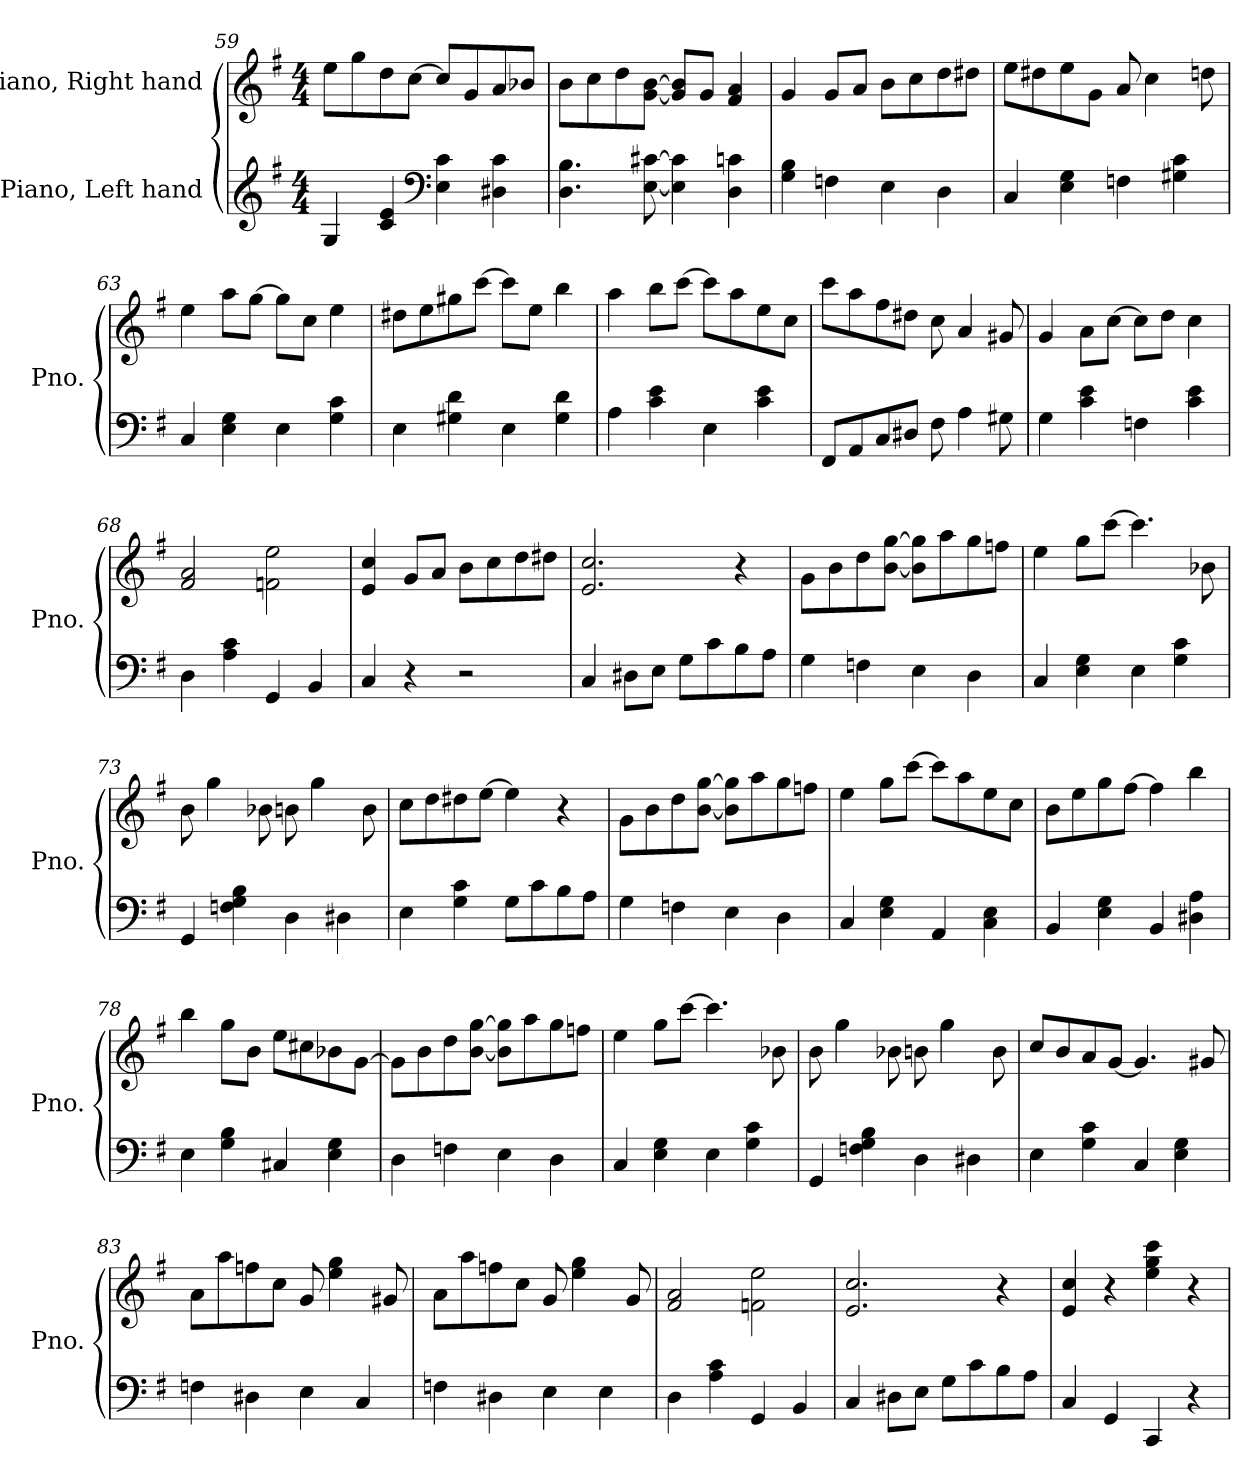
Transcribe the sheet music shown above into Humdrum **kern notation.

**kern	**kern
*part2	*part1
*staff2	*staff1
*I"Piano, Left hand	*I"Piano, Right hand
*I'Pno.	*I'Pno.
*clefG2	*clefG2
*k[f#]	*k[f#]
*M4/4	*M4/4
=59	=59
4G/	8ee\L
.	8gg\
4c/ 4e/	8dd\
.	[8cc\J
*clefF4	*
4E\ 4c\	8cc/L]
.	8g/
4D#X\ 4c\	8a/
.	8b-X/J
=60	=60
4.D\ 4.B\	8b\L
.	8cc\
.	8dd\
[8E\ [8c#X\	[8g\ [8b\J
4E\] 4c#\]	8g/] 8b/]L
.	8g/J
4D\ 4cn\	4f#/ 4a/
=61	=61
4G\ 4B\	4g/
4Fn\	8g/L
.	8a/J
4E\	8b\L
.	8cc\
4D\	8dd\
.	8dd#X\J
!!LO:LB:g=z
=62	=62
4C/	8ee\L
.	8dd#X\
4E\ 4G\	8ee\
.	8g\J
4Fn\	8a/
.	4cc\
4G#X\ 4c\	.
.	8ddn\
=63	=63
4C/	4ee\
4E\ 4G\	8aa\L
.	[8gg\J
4E\	8gg\L]
.	8cc\J
4G\ 4c\	4ee\
=64	=64
4E\	8dd#X\L
.	8ee\
4G#X\ 4d\	8gg#X\
.	[8ccc\J
4E\	8ccc\L]
.	8ee\J
4G#\ 4d\	4bb\
=65	=65
4A\	4aa\
4c\ 4e\	8bb\L
.	[8ccc\J
4E\	8ccc\L]
.	8aa\
4c\ 4e\	8ee\
.	8cc\J
!!LO:LB:g=z
=66	=66
8FF#/L	8ccc\L
8AA/	8aa\
8C/	8ff#\
8D#X/J	8dd#X\J
8F#\	8cc\
4A\	4a/
8G#X\	8g#X/
=67	=67
4G\	4g/
4c\ 4e\	8a\L
.	[8cc\J
4Fn\	8cc\L]
.	8dd\J
4c\ 4e\	4cc\
=68	=68
4D\	2f#/ 2a/
4A\ 4c\	.
4GG/	2fn\ 2ee\
4BB/	.
=69	=69
4C/	4e/ 4cc/
4r	8g/L
.	8a/J
2r	8b\L
.	8cc\
.	8dd\
.	8dd#X\J
=70	=70
4C/	2.e/ 2.cc/
8D#X\L	.
8E\J	.
8G\L	.
8c\	.
8B\	4r
8A\J	.
!!LO:LB:g=z
=71	=71
4G\	8g\L
.	8b\
4Fn\	8dd\
.	[8b\ [8gg\J
4E\	8b\] 8gg\]L
.	8aa\
4D\	8gg\
.	8ffn\J
=72	=72
4C/	4ee\
4E\ 4G\	8gg\L
.	[8ccc\J
4E\	4.ccc\]
4G\ 4c\	.
.	8b-X\
=73	=73
4GG/	8b\
.	4gg\
4Fn\ 4G\ 4B\	.
.	8b-X\
4D\	8bn\
.	4gg\
4D#X\	.
.	8b\
=74	=74
4E\	8cc\L
.	8dd\
4G\ 4c\	8dd#X\
.	[8ee\J
8G\L	4ee\]
8c\	.
8B\	4r
8A\J	.
!!LO:LB:g=z
=75	=75
4G\	8g\L
.	8b\
4Fn\	8dd\
.	[8b\ [8gg\J
4E\	8b\] 8gg\]L
.	8aa\
4D\	8gg\
.	8ffn\J
=76	=76
4C/	4ee\
4E\ 4G\	8gg\L
.	[8ccc\J
4AA/	8ccc\L]
.	8aa\
4C\ 4E\	8ee\
.	8cc\J
=77	=77
4BB/	8b\L
.	8ee\
4E\ 4G\	8gg\
.	[8ff#\J
4BB/	4ff#\]
4D#X\ 4A\	4bb\
=78	=78
4E\	4bb\
4G\ 4B\	8gg\L
.	8b\J
4C#X/	8ee\L
.	8cc#X\
4E\ 4G\	8b-X\
.	[8g\J
!!LO:LB:g=z
=79	=79
4D\	8g\L]
.	8b\
4Fn\	8dd\
.	[8b\ [8gg\J
4E\	8b\] 8gg\]L
.	8aa\
4D\	8gg\
.	8ffn\J
=80	=80
4C/	4ee\
4E\ 4G\	8gg\L
.	[8ccc\J
4E\	4.ccc\]
4G\ 4c\	.
.	8b-X\
=81	=81
4GG/	8b\
.	4gg\
4Fn\ 4G\ 4B\	.
.	8b-X\
4D\	8bn\
.	4gg\
4D#X\	.
.	8b\
=82	=82
4E\	8cc/L
.	8b/
4G\ 4c\	8a/
.	[8g/J
4C/	4.g/]
4E\ 4G\	.
.	8g#X/
!!LO:PB:g=z
=83	=83
4Fn\	8a\L
.	8aa\
4D#X\	8ffn\
.	8cc\J
4E\	8g/
.	4ee\ 4gg\
4C/	.
.	8g#X/
=84	=84
4Fn\	8a\L
.	8aa\
4D#X\	8ffn\
.	8cc\J
4E\	8g/
.	4ee\ 4gg\
4E\	.
.	8g/
=85	=85
4D\	2f#/ 2a/
4A\ 4c\	.
4GG/	2fn\ 2ee\
4BB/	.
=86	=86
4C/	2.e/ 2.cc/
8D#X\L	.
8E\J	.
8G\L	.
8c\	.
8B\	4r
8A\J	.
=87	=87
4C/	4e/ 4cc/
4GG/	4r
4CC/	4ee\ 4gg\ 4ccc\
4r	4r
=	=
*-	*-
